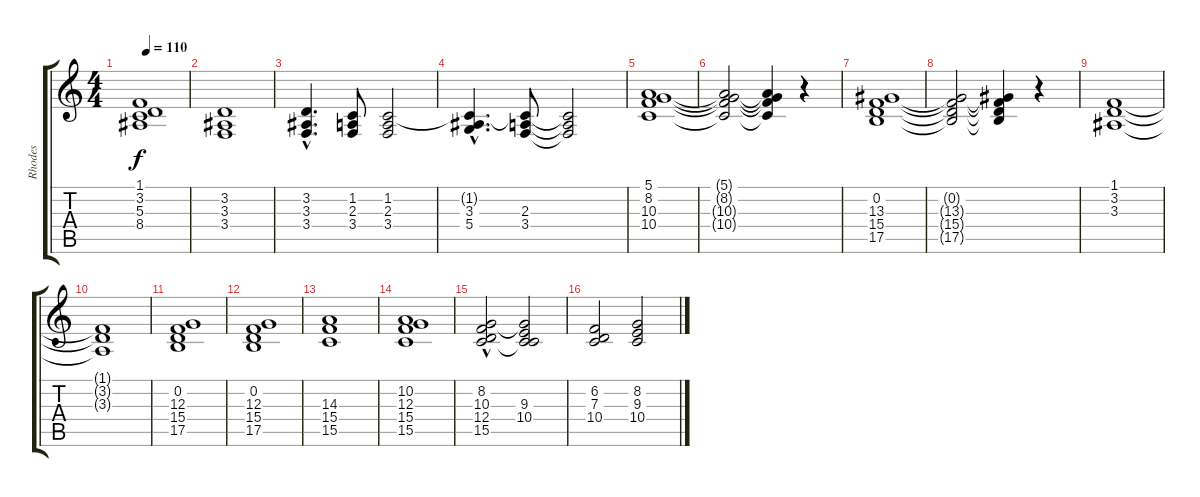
\track ("Rhodes" "Rhodes") {instrument electricpiano2}
\staff {score tabs}
\tuning (E4 B3 G3 D3 A2 E2) {hide}
\ts (4 4)
\tempo 110
\clef g2
\ks c
(1.1{t} 3.2{t} 5.3{t} 8.4{t}).1{dy f} |
(3.2 3.3 3.4).1 |
(3.2{hac} 3.3{hac} 3.4{hac}).4{d} (1.2 2.3 3.4).8 (1.2 2.3 3.4).2 |
(1.2{hac t} 3.3{hac} 5.4{hac}).4{d} (1.2{t} 2.3 3.4).8 (1.2{t} 2.3{t} 3.4{t}).2 |
(5.1 8.2 10.3 10.4).1 |
(5.1{t} 8.2{t} 10.3{t} 10.4{t}).2 (5.1{t} 8.2{t} 10.3{t} 10.4{t}).4 r.4 |
(0.2 13.3 15.4 17.5).1 |
(0.2{t} 13.3{t} 15.4{t} 17.5{t}).2 (0.2{t} 13.3{t} 15.4{t} 17.5{t}).4 r.4 |
(1.1 3.2 3.3).1 |
(1.1{t} 3.2{t} 3.3{t}).1 |
(0.2 12.3 15.4 17.5).1 |
(0.2 12.3 15.4 17.5).1 |
(14.3 15.4 15.5).1 |
(10.2 12.3 15.4 15.5).1 |
(8.2{hac} 10.3{hac} 12.4{hac} 15.5{hac}).2 (8.2{t} 9.3 10.4 15.5{t}).2 |
(6.2 7.3 10.4).2 (8.2 9.3 10.4).2
